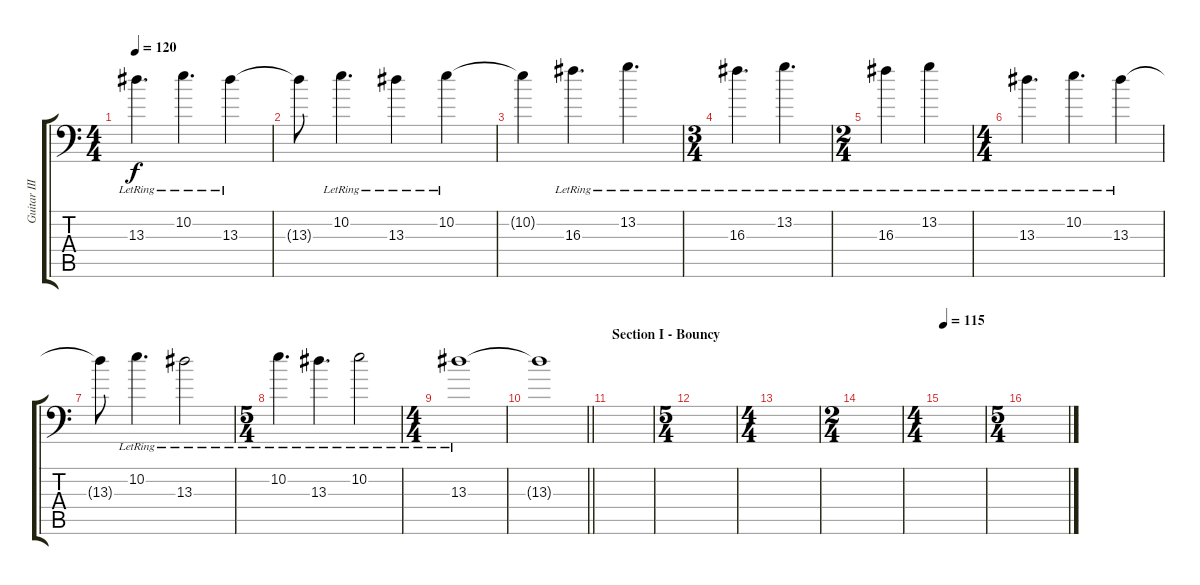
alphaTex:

\track ("Guitar III" "Guitar III") {instrument distortionguitar}
\staff {score tabs}
\tuning (B3 Gb3 D3 A2 E2 A1) {hide}
\ts (4 4)
\tempo 120
\clef f4
\ks c
13.3{lr}.4{d dy f} 10.2{lr}.4{d} 13.3{lr}.4 |
13.3{t}.8 10.2{lr}.4{d} 13.3{lr}.4 10.2{lr}.4 |
10.2{t}.4 16.3{lr}.4{d} 13.2{lr}.4{d} |
\ts (3 4)
16.3{lr}.4{d} 13.2{lr}.4{d} |
\ts (2 4)
16.3{lr}.4 13.2{lr}.4 |
\ts (4 4)
13.3{lr}.4{d} 10.2{lr}.4{d} 13.3{lr}.4 |
13.3{t}.8 10.2{lr}.4{d} 13.3{lr}.2 |
\ts (5 4)
10.2{lr}.4{d} 13.3{lr}.4{d} 10.2{lr}.2 |
\ts (4 4)
13.3{lr}.1 |
\barLineRight lightlight
13.3{t}.1 |
\section ("" "Section I - Bouncy")
|
\ts (5 4)
|
\ts (4 4)
|
\ts (2 4)
|
\ts (4 4)
\tempo 115
|
\ts (5 4)
